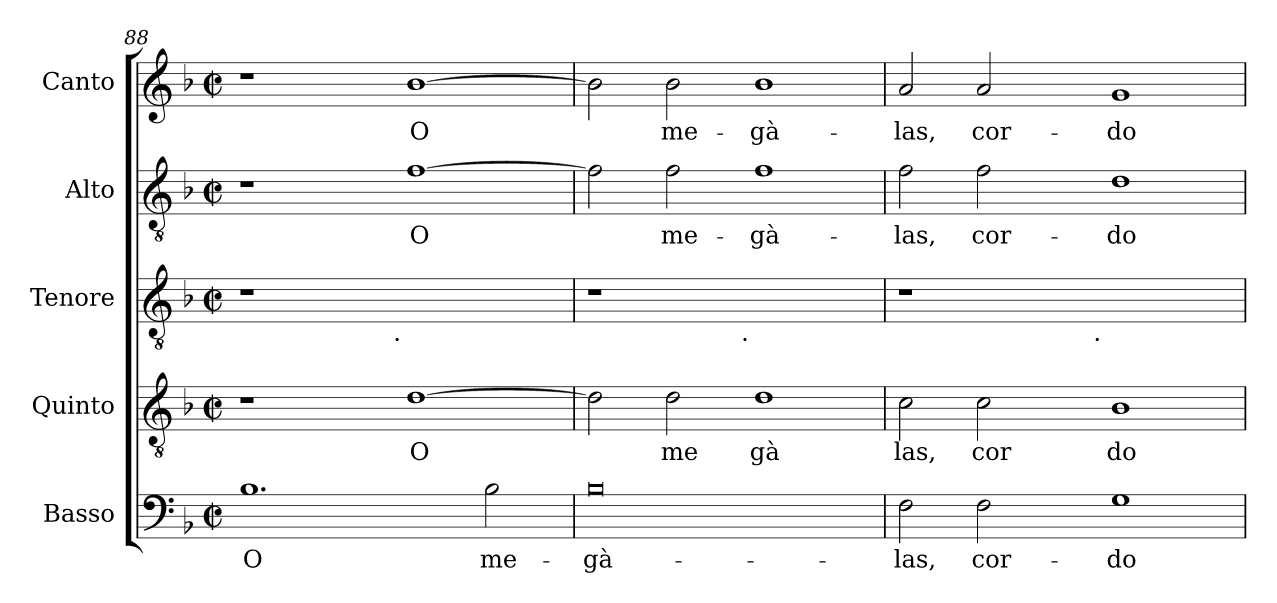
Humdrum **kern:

**kern	**text	**kern	**text	**kern	**kern	**text	**kern	**text
*part5	*part5	*part4	*part4	*part3	*part2	*part2	*part1	*part1
*staff5	*staff5	*staff4	*staff4	*staff3	*staff2	*staff2	*staff1	*staff1
*I"Basso	*	*I"Quinto	*	*I"Tenore	*I"Alto	*	*I"Canto	*
*I'Basso	*	*I'Quinto	*	*I'Tenore	*I'Alto	*	*I'Canto	*
*clefF4	*	*clefGv2	*	*clefGv2	*clefGv2	*	*clefG2	*
*k[b-]	*	*k[b-]	*	*k[b-]	*k[b-]	*	*k[b-]	*
*F:	*	*F:	*	*F:	*F:	*	*F:	*
*M2/2	*	*M2/2	*	*M2/2	*M2/2	*	*M2/2	*
*met(c|)	*	*met(c|)	*	*met(c|)	*met(c|)	*	*met(c|)	*
=88	=88	=88	=88	=88	=88	=88	=88	=88
!	!LO:LY:b:cj	!	!	!	!	!	!	!
*	*	*	*	*^	*	*	*	*
1.B-	O	1r	.	1r	2ryy	1r	.	1r	.
.	.	.	.	.	4...ryy	.	.	.	.
!	!	!	!	!	!LO:TX:b:t=.	!	!	!	!
.	.	.	.	.	1ryy	.	.	.	.
!	!	!	!LO:LY:b:cj	!	!	!	!LO:LY:b:cj	!	!LO:LY:b:cj
.	.	[>1d	O	1ryy	.	[>1f	O	[>1b-	O
!	!LO:LY:b:cj	!	!	!	!	!	!	!	!
2B-\	me-	.	.	.	.	.	.	.	.
.	.	.	.	.	32ryy	.	.	.	.
=89	=89	=89	=89	=89	=89	=89	=89	=89	=89
!	!LO:LY:b:cj	!	!LO:LY:b:cj	!	!	!	!LO:LY:b:cj	!	!LO:LY:b:cj
0B-	-gà-	2d\]	.	1r	2ryy	2f\]	.	2b-\]	.
!	!	!	!LO:LY:b:cj	!	!	!	!LO:LY:b:cj	!	!LO:LY:b:cj
.	.	2d\	me	.	4...ryy	2f\	me-	2b-\	me-
!	!	!	!	!	!LO:TX:b:t=.	!	!	!	!
.	.	.	.	.	1ryy	.	.	.	.
!	!	!	!LO:LY:b:cj	!	!	!	!LO:LY:b:cj	!	!LO:LY:b:cj
.	.	1d	gà	1ryy	.	1f	-gà-	1b-	-gà-
.	.	.	.	.	32ryy	.	.	.	.
=90	=90	=90	=90	=90	=90	=90	=90	=90	=90
!	!LO:LY:b:cj	!	!LO:LY:b:cj	!	!	!	!LO:LY:b:cj	!	!LO:LY:b:cj
2F\	-las,	2c\	las,	1r	2ryy	2f\	-las,	2a/	-las,
!	!LO:LY:b:cj	!	!LO:LY:b:cj	!	!	!	!LO:LY:b:cj	!	!LO:LY:b:cj
2F\	cor-	2c\	cor	.	4ryy	2f\	cor-	2a/	cor-
.	.	.	.	.	8ryy	.	.	.	.
.	.	.	.	.	16ryy	.	.	.	.
.	.	.	.	.	64ryy	.	.	.	.
!	!	!	!	!	!LO:TX:b:t=.	!	!	!	!
.	.	.	.	.	1ryy	.	.	.	.
!	!LO:LY:b:cj	!	!LO:LY:b:cj	!	!	!	!LO:LY:b:cj	!	!LO:LY:b:cj
1G	-do-	1B-	do	1ryy	.	1d	-do-	1g	-do-
.	.	.	.	.	32.ryy	.	.	.	.
*	*	*	*	*v	*v	*	*	*	*
=	=	=	=	=	=	=	=	=
*-	*-	*-	*-	*-	*-	*-	*-	*-
